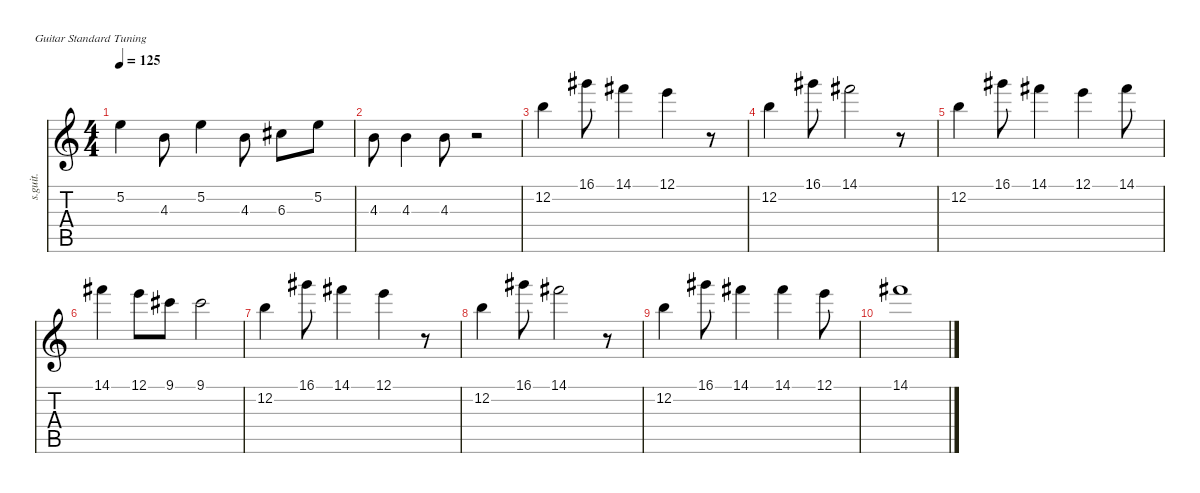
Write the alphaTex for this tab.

\defaultSystemsLayout 4
\hideDynamics
\bracketExtendMode nobrackets
\otherSystemsTrackNameOrientation horizontal
\track ("Steel Guitar" "s.guit.") {instrument acousticguitarsteel}
\staff {score tabs}
\tuning (E4 B3 G3 D3 A2 E2)
\ts (4 4)
\tempo 125
\clef g2
\ks c
5.2.4{dy mf} 4.3.8 5.2.4 4.3.8 6.3.8 5.2.8 |
4.3.8 4.3.4 4.3.8 r.2 |
12.2.4 16.1.8 14.1.4 12.1.4 r.8 |
12.2.4 16.1.8 14.1.2 r.8 |
12.2.4 16.1.8 14.1.4 12.1.4 14.1.8 |
14.1.4 12.1.8 9.1.8 9.1.2 |
12.2.4 16.1.8 14.1.4 12.1.4 r.8 |
12.2.4 16.1.8 14.1.2 r.8 |
12.2.4 16.1.8 14.1.4 14.1.4 12.1.8 |
14.1.1
